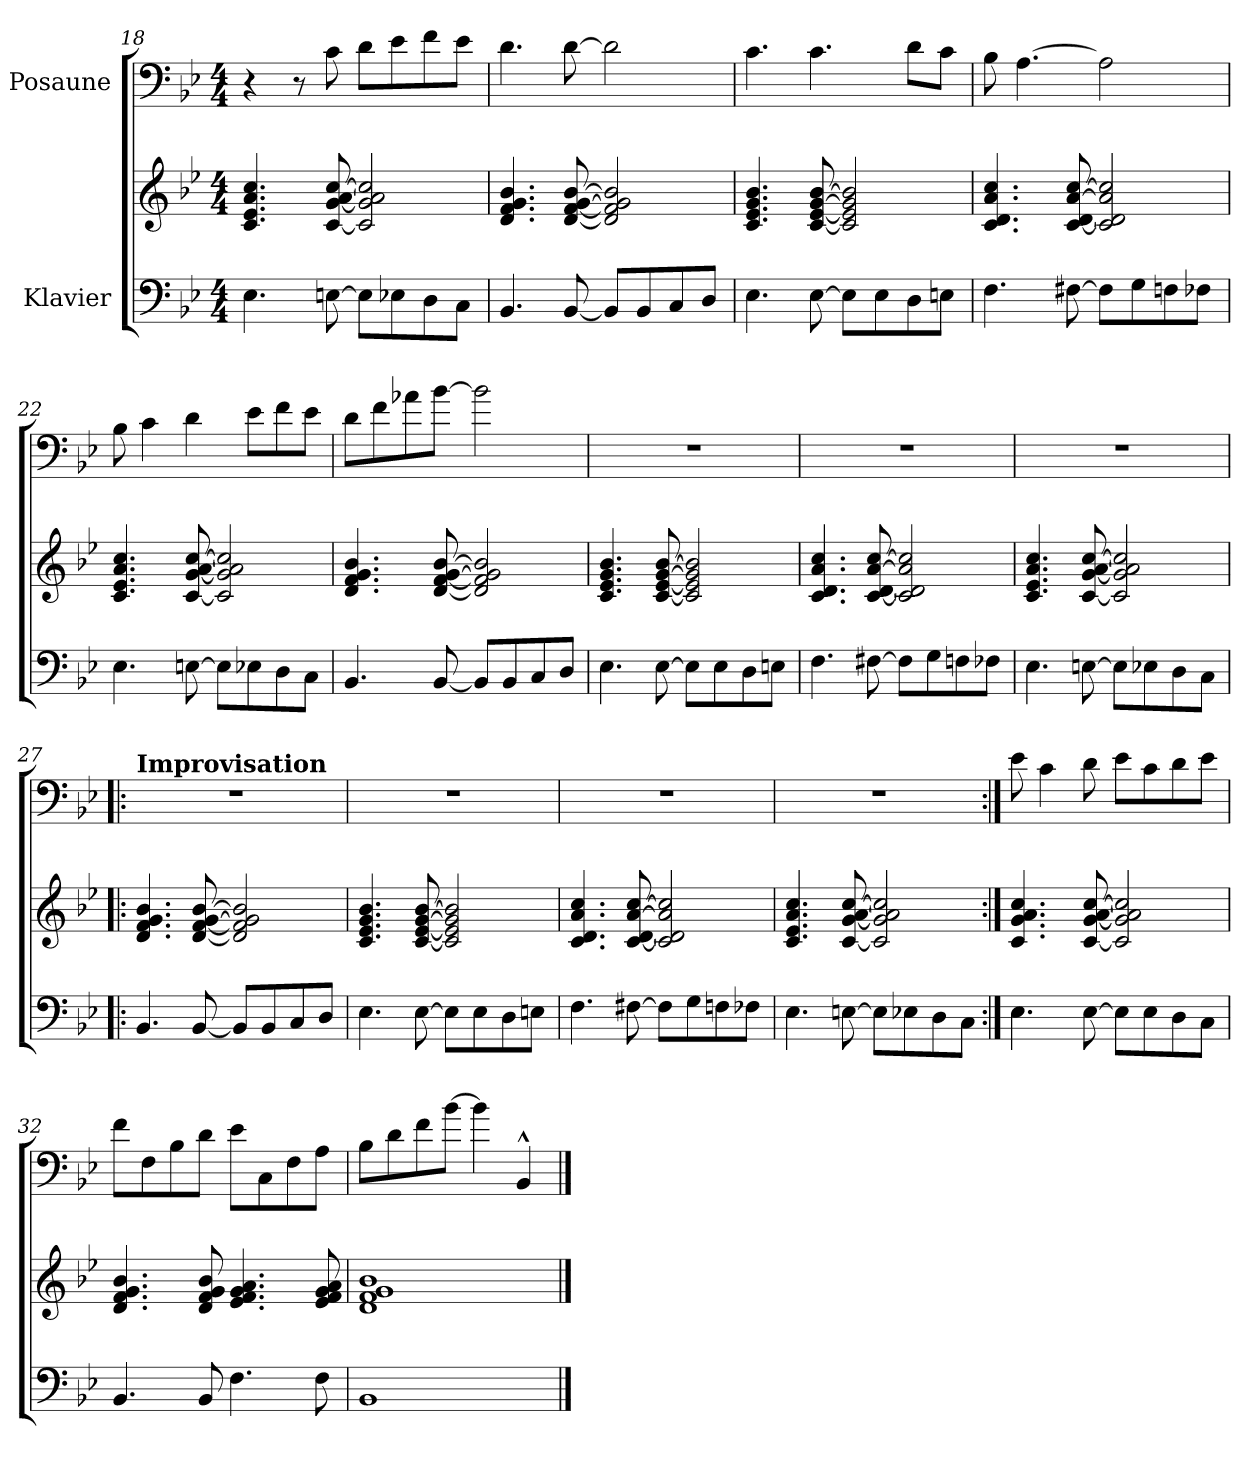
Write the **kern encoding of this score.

**kern	**kern	**kern
*part2	*part2	*part1
*staff3	*staff2	*staff1
*I"Klavier	*	*I"Posaune
*clefF4	*clefG2	*clefF4
*k[b-e-]	*k[b-e-]	*k[b-e-]
*M4/4	*M4/4	*M4/4
=18	=18	=18
4.E-\	4.c/ 4.e-/ 4.a/ 4.cc/	4r
.	.	8r
[8En\	[8c/ [8g/ [8a/ [8cc/	8c\
8E\L]	2c/] 2g/] 2a/] 2cc/]	8d\L
8E-X\	.	8e-\
8D\	.	8f\
8C\J	.	8e-\J
!!LO:LB:g=z
=19	=19	=19
4.BB-/	4.d/ 4.f/ 4.g/ 4.b-/	4.d\
[8BB-/	[8d/ [8f/ [8g/ [8b-/	[8d\
8BB-/L]	2d/] 2f/] 2g/] 2b-/]	2d\]
8BB-/	.	.
8C/	.	.
8D/J	.	.
=20	=20	=20
4.E-\	4.c/ 4.e-/ 4.g/ 4.b-/	4.c\
[8E-\	[8c/ [8e-/ [8g/ [8b-/	4.c\
8E-\L]	2c/] 2e-/] 2g/] 2b-/]	.
8E-\	.	.
8D\	.	8d\L
8En\J	.	8c\J
=21	=21	=21
4.F\	4.c/ 4.d/ 4.a/ 4.cc/	8B-\
.	.	[4.A\
[8F#X\	[8c/ [8d/ [8a/ [8cc/	.
8F#\L]	2c/] 2d/] 2a/] 2cc/]	2A\]
8G\	.	.
8Fn\	.	.
8F-X\J	.	.
=22	=22	=22
4.E-\	4.c/ 4.e-/ 4.a/ 4.cc/	8B-\
.	.	4c\
[8En\	[8c/ [8g/ [8a/ [8cc/	4d\
8E\L]	2c/] 2g/] 2a/] 2cc/]	.
8E-X\	.	8e-\L
8D\	.	8f\
8C\J	.	8e-\J
!!LO:PB:g=z
=23	=23	=23
4.BB-/	4.d/ 4.f/ 4.g/ 4.b-/	8d\L
.	.	8f\
.	.	8a-X\
[8BB-/	[8d/ [8f/ [8g/ [8b-/	[8b-\J
8BB-/L]	2d/] 2f/] 2g/] 2b-/]	2b-\]
8BB-/	.	.
8C/	.	.
8D/J	.	.
=24	=24	=24
4.E-\	4.c/ 4.e-/ 4.g/ 4.b-/	1r
[8E-\	[8c/ [8e-/ [8g/ [8b-/	.
8E-\L]	2c/] 2e-/] 2g/] 2b-/]	.
8E-\	.	.
8D\	.	.
8En\J	.	.
=25	=25	=25
4.F\	4.c/ 4.d/ 4.a/ 4.cc/	1r
[8F#X\	[8c/ [8d/ [8a/ [8cc/	.
8F#\L]	2c/] 2d/] 2a/] 2cc/]	.
8G\	.	.
8Fn\	.	.
8F-X\J	.	.
=26	=26	=26
4.E-\	4.c/ 4.e-/ 4.a/ 4.cc/	1r
[8En\	[8c/ [8g/ [8a/ [8cc/	.
8E\L]	2c/] 2g/] 2a/] 2cc/]	.
8E-X\	.	.
8D\	.	.
8C\J	.	.
!!LO:LB:g=z
=27!|:	=27!|:	=27!|:
!	!	!LO:TX:B:t=Improvisation
4.BB-/	4.d/ 4.f/ 4.g/ 4.b-/	1r
[8BB-/	[8d/ [8f/ [8g/ [8b-/	.
8BB-/L]	2d/] 2f/] 2g/] 2b-/]	.
8BB-/	.	.
8C/	.	.
8D/J	.	.
=28	=28	=28
4.E-\	4.c/ 4.e-/ 4.g/ 4.b-/	1r
[8E-\	[8c/ [8e-/ [8g/ [8b-/	.
8E-\L]	2c/] 2e-/] 2g/] 2b-/]	.
8E-\	.	.
8D\	.	.
8En\J	.	.
=29	=29	=29
4.F\	4.c/ 4.d/ 4.a/ 4.cc/	1r
[8F#X\	[8c/ [8d/ [8a/ [8cc/	.
8F#\L]	2c/] 2d/] 2a/] 2cc/]	.
8G\	.	.
8Fn\	.	.
8F-X\J	.	.
=30	=30	=30
4.E-\	4.c/ 4.e-/ 4.a/ 4.cc/	1r
[8En\	[8c/ [8g/ [8a/ [8cc/	.
8E\L]	2c/] 2g/] 2a/] 2cc/]	.
8E-X\	.	.
8D\	.	.
8C\J	.	.
!!LO:LB:g=z
=31:|!	=31:|!	=31:|!
4.E-\	4.c/ 4.g/ 4.a/ 4.cc/	8e-\
.	.	4c\
[8E-\	[8c/ [8g/ [8a/ [8cc/	8d\
8E-\L]	2c/] 2g/] 2a/] 2cc/]	8e-\L
8E-\	.	8c\
8D\	.	8d\
8C\J	.	8e-\J
=32	=32	=32
4.BB-/	4.d/ 4.f/ 4.g/ 4.b-/	8f\L
.	.	8F\
.	.	8B-\
8BB-/	8d/ 8f/ 8g/ 8b-/	8d\J
4.F\	4.e-/ 4.f/ 4.g/ 4.a/	8e-\L
.	.	8C\
.	.	8F\
8F\	8e-/ 8f/ 8g/ 8a/	8A\J
=33	=33	=33
1BB-	1d 1f 1g 1b-	8B-\L
.	.	8d\
.	.	8f\
.	.	[8b-\J
.	.	4b-\]
.	.	4BB-^^/
==	==	==
*-	*-	*-
